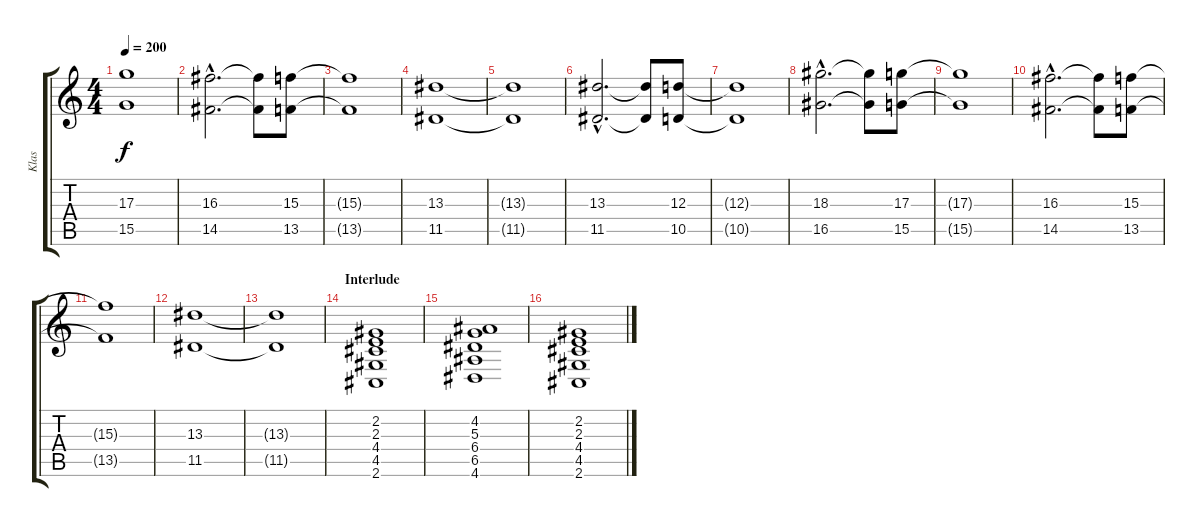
\track ("Klas" "Klas") {instrument distortionguitar}
\staff {score tabs}
\tuning (B3 Gb3 D3 A2 E2 B1) {hide}
\ts (4 4)
\tempo 200
\clef g2
\ks c
(17.3{t} 15.5{t}).1{dy f} |
(16.3{hac} 14.5{hac}).2{d} (16.3{t} 14.5{t}).8 (15.3 13.5).8 |
(15.3{t} 13.5{t}).1 |
(13.3 11.5).1 |
(13.3{t} 11.5{t}).1 |
(13.3{hac} 11.5{hac}).2{d} (13.3{t} 11.5{t}).8 (12.3 10.5).8 |
(12.3{t} 10.5{t}).1 |
(18.3{hac} 16.5{hac}).2{d} (18.3{t} 16.5{t}).8 (17.3 15.5).8 |
(17.3{t} 15.5{t}).1 |
(16.3{hac} 14.5{hac}).2{d} (16.3{t} 14.5{t}).8 (15.3 13.5).8 |
(15.3{t} 13.5{t}).1 |
(13.3 11.5).1 |
(13.3{t} 11.5{t}).1 |
\section ("" "Interlude")
(2.2 2.3 4.4 4.5 2.6).1 |
(4.2 5.3 6.4 6.5 4.6).1 |
(2.2 2.3 4.4 4.5 2.6).1
